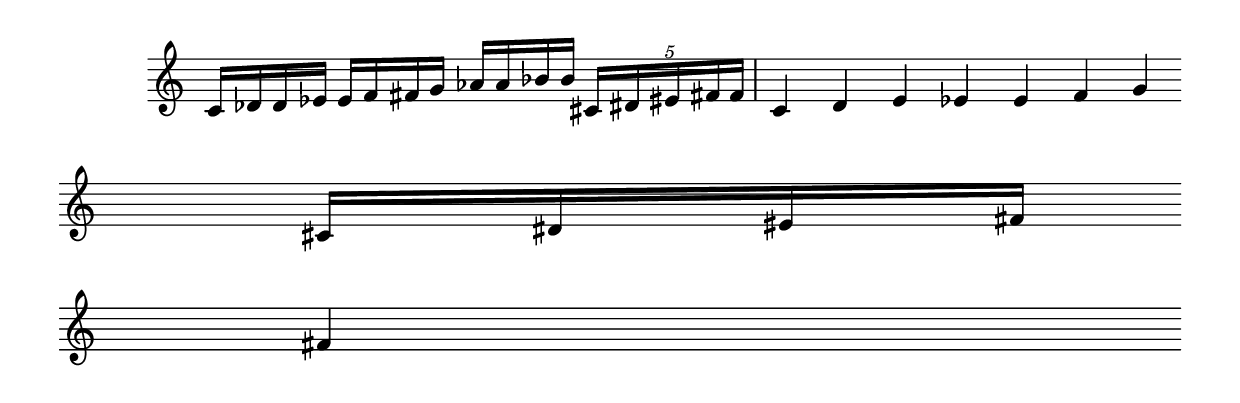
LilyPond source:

#(ly:set-option 'midi-extension "mid")
\version "2.12.3"
\include "english.ly"
\header{


}
%{

%}
melody = {
\once \override Staff.TimeSignature #'stencil = ##f
\clef treble
\key c \major
#(set-accidental-style 'forget)
\cadenzaOn


 c'16[ df'16 d'16 ef'16] e'16[ f'16 fs'16 g'16] af'16[ a'16 bf'16 b'16] \times 4/5{ cs'16[ ds'16 es'16 fs'16 f'16] }  \bar "|"  c'4 d'4 e'4 ef'4 e'4 f'4 g'4 \break
\grace s64 cs'16[ ds'16 es'16 fs'16] \break
\grace s64 fs'4 \break

}


text = \lyricmode {
                             
}

\score{

<<
\new Voice = "one" {
\melody
}
\new Lyrics \lyricsto "one" \text
>>
\layout {
\context {
\Score
\remove "Bar_number_engraver"
}
}
\midi {
\context {
\Score
tempoWholesPerMinute = #(ly:make-moment 200 4)
}
}
}